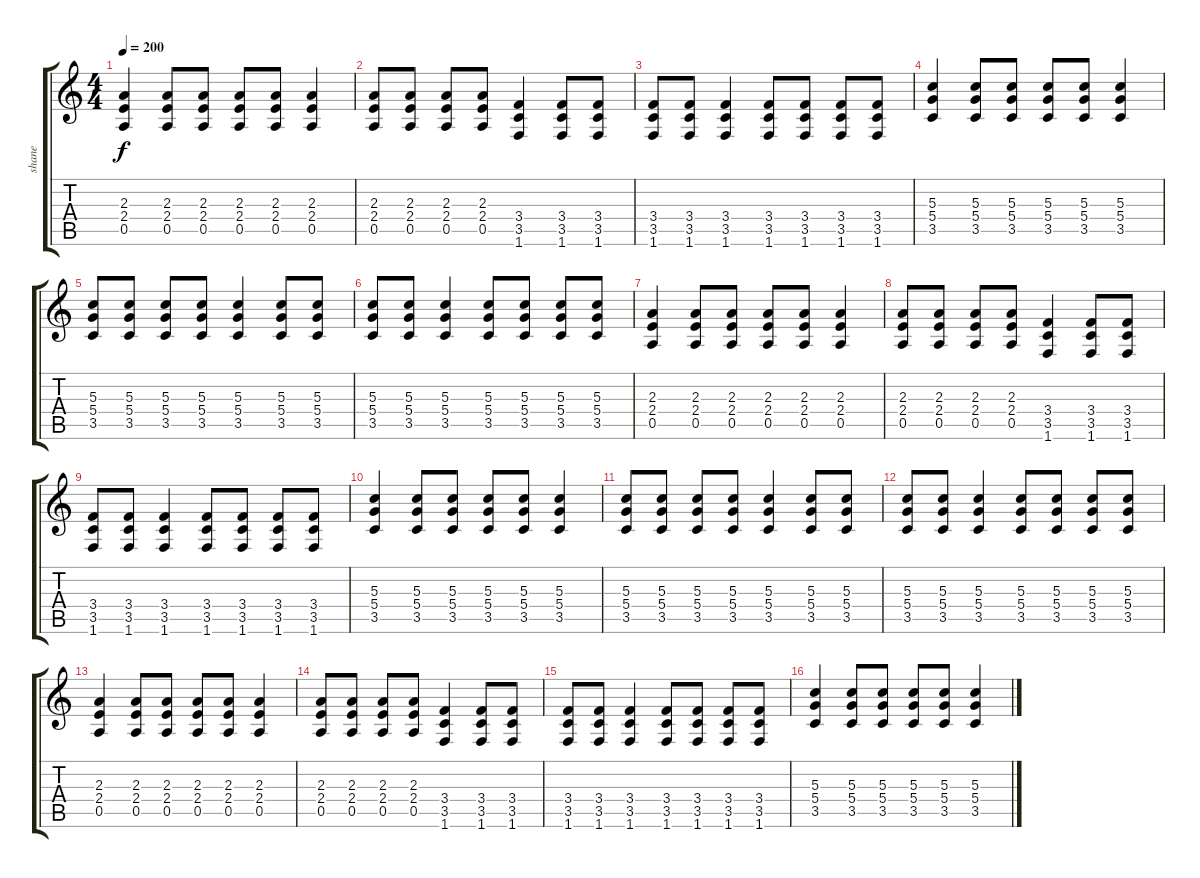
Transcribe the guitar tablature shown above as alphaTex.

\track ("shane" "shane") {mute instrument distortionguitar}
\staff {score tabs}
\tuning (E4 B3 G3 D3 A2 E2) {hide}
\ts (4 4)
\tempo 200
\clef g2
\ks c
(2.3 2.4 0.5).4{dy f} (2.3 2.4 0.5).8 (2.3 2.4 0.5).8 (2.3 2.4 0.5).8 (2.3 2.4 0.5).8 (2.3 2.4 0.5).4 |
(2.3 2.4 0.5).8 (2.3 2.4 0.5).8 (2.3 2.4 0.5).8 (2.3 2.4 0.5).8 (3.4 3.5 1.6).4 (3.4 3.5 1.6).8 (3.4 3.5 1.6).8 |
(3.4 3.5 1.6).8 (3.4 3.5 1.6).8 (3.4 3.5 1.6).4 (3.4 3.5 1.6).8 (3.4 3.5 1.6).8 (3.4 3.5 1.6).8 (3.4 3.5 1.6).8 |
(5.3 5.4 3.5).4 (5.3 5.4 3.5).8 (5.3 5.4 3.5).8 (5.3 5.4 3.5).8 (5.3 5.4 3.5).8 (5.3 5.4 3.5).4 |
(5.3 5.4 3.5).8 (5.3 5.4 3.5).8 (5.3 5.4 3.5).8 (5.3 5.4 3.5).8 (5.3 5.4 3.5).4 (5.3 5.4 3.5).8 (5.3 5.4 3.5).8 |
(5.3 5.4 3.5).8 (5.3 5.4 3.5).8 (5.3 5.4 3.5).4 (5.3 5.4 3.5).8 (5.3 5.4 3.5).8 (5.3 5.4 3.5).8 (5.3 5.4 3.5).8 |
(2.3 2.4 0.5).4 (2.3 2.4 0.5).8 (2.3 2.4 0.5).8 (2.3 2.4 0.5).8 (2.3 2.4 0.5).8 (2.3 2.4 0.5).4 |
(2.3 2.4 0.5).8 (2.3 2.4 0.5).8 (2.3 2.4 0.5).8 (2.3 2.4 0.5).8 (3.4 3.5 1.6).4 (3.4 3.5 1.6).8 (3.4 3.5 1.6).8 |
(3.4 3.5 1.6).8 (3.4 3.5 1.6).8 (3.4 3.5 1.6).4 (3.4 3.5 1.6).8 (3.4 3.5 1.6).8 (3.4 3.5 1.6).8 (3.4 3.5 1.6).8 |
(5.3 5.4 3.5).4 (5.3 5.4 3.5).8 (5.3 5.4 3.5).8 (5.3 5.4 3.5).8 (5.3 5.4 3.5).8 (5.3 5.4 3.5).4 |
(5.3 5.4 3.5).8 (5.3 5.4 3.5).8 (5.3 5.4 3.5).8 (5.3 5.4 3.5).8 (5.3 5.4 3.5).4 (5.3 5.4 3.5).8 (5.3 5.4 3.5).8 |
(5.3 5.4 3.5).8 (5.3 5.4 3.5).8 (5.3 5.4 3.5).4 (5.3 5.4 3.5).8 (5.3 5.4 3.5).8 (5.3 5.4 3.5).8 (5.3 5.4 3.5).8 |
(2.3 2.4 0.5).4 (2.3 2.4 0.5).8 (2.3 2.4 0.5).8 (2.3 2.4 0.5).8 (2.3 2.4 0.5).8 (2.3 2.4 0.5).4 |
(2.3 2.4 0.5).8 (2.3 2.4 0.5).8 (2.3 2.4 0.5).8 (2.3 2.4 0.5).8 (3.4 3.5 1.6).4 (3.4 3.5 1.6).8 (3.4 3.5 1.6).8 |
(3.4 3.5 1.6).8 (3.4 3.5 1.6).8 (3.4 3.5 1.6).4 (3.4 3.5 1.6).8 (3.4 3.5 1.6).8 (3.4 3.5 1.6).8 (3.4 3.5 1.6).8 |
(5.3 5.4 3.5).4 (5.3 5.4 3.5).8 (5.3 5.4 3.5).8 (5.3 5.4 3.5).8 (5.3 5.4 3.5).8 (5.3 5.4 3.5).4
